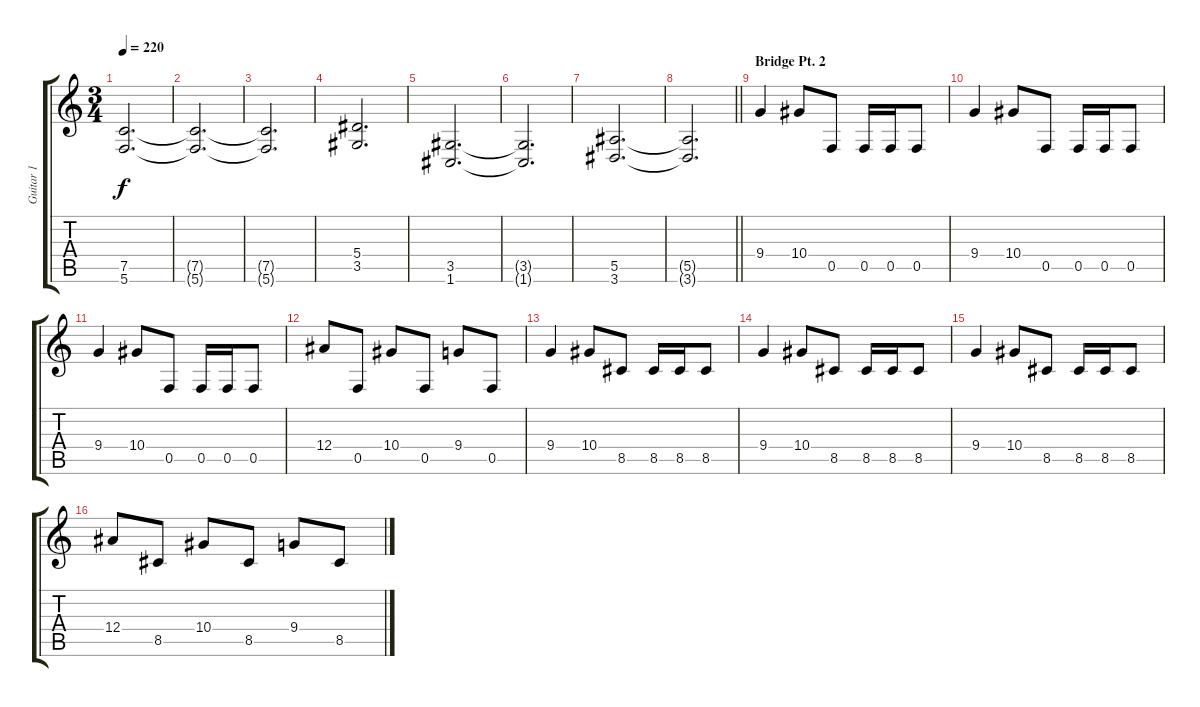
\track ("Guitar 1" "Guitar 1") {instrument distortionguitar}
\staff {score tabs}
\tuning (C4 G3 Eb3 Bb2 F2 C2) {hide}
\ts (3 4)
\tempo 220
\clef g2
\ks c
(7.5 5.6).2{d dy f} |
(7.5{t} 5.6{t}).2{d} |
(7.5{t} 5.6{t}).2{d} |
(5.4 3.5).2{d} |
(3.5 1.6).2{d} |
(3.5{t} 1.6{t}).2{d} |
(5.5 3.6).2{d} |
\barLineRight lightlight
(5.5{t} 3.6{t}).2{d} |
\section ("" "Bridge Pt. 2")
9.4.4 10.4.8 0.5.8 0.5.16 0.5.16 0.5.8 |
9.4.4 10.4.8 0.5.8 0.5.16 0.5.16 0.5.8 |
9.4.4 10.4.8 0.5.8 0.5.16 0.5.16 0.5.8 |
12.4.8 0.5.8 10.4.8 0.5.8 9.4.8 0.5.8 |
9.4.4 10.4.8 8.5.8 8.5.16 8.5.16 8.5.8 |
9.4.4 10.4.8 8.5.8 8.5.16 8.5.16 8.5.8 |
9.4.4 10.4.8 8.5.8 8.5.16 8.5.16 8.5.8 |
12.4.8 8.5.8 10.4.8 8.5.8 9.4.8 8.5.8
